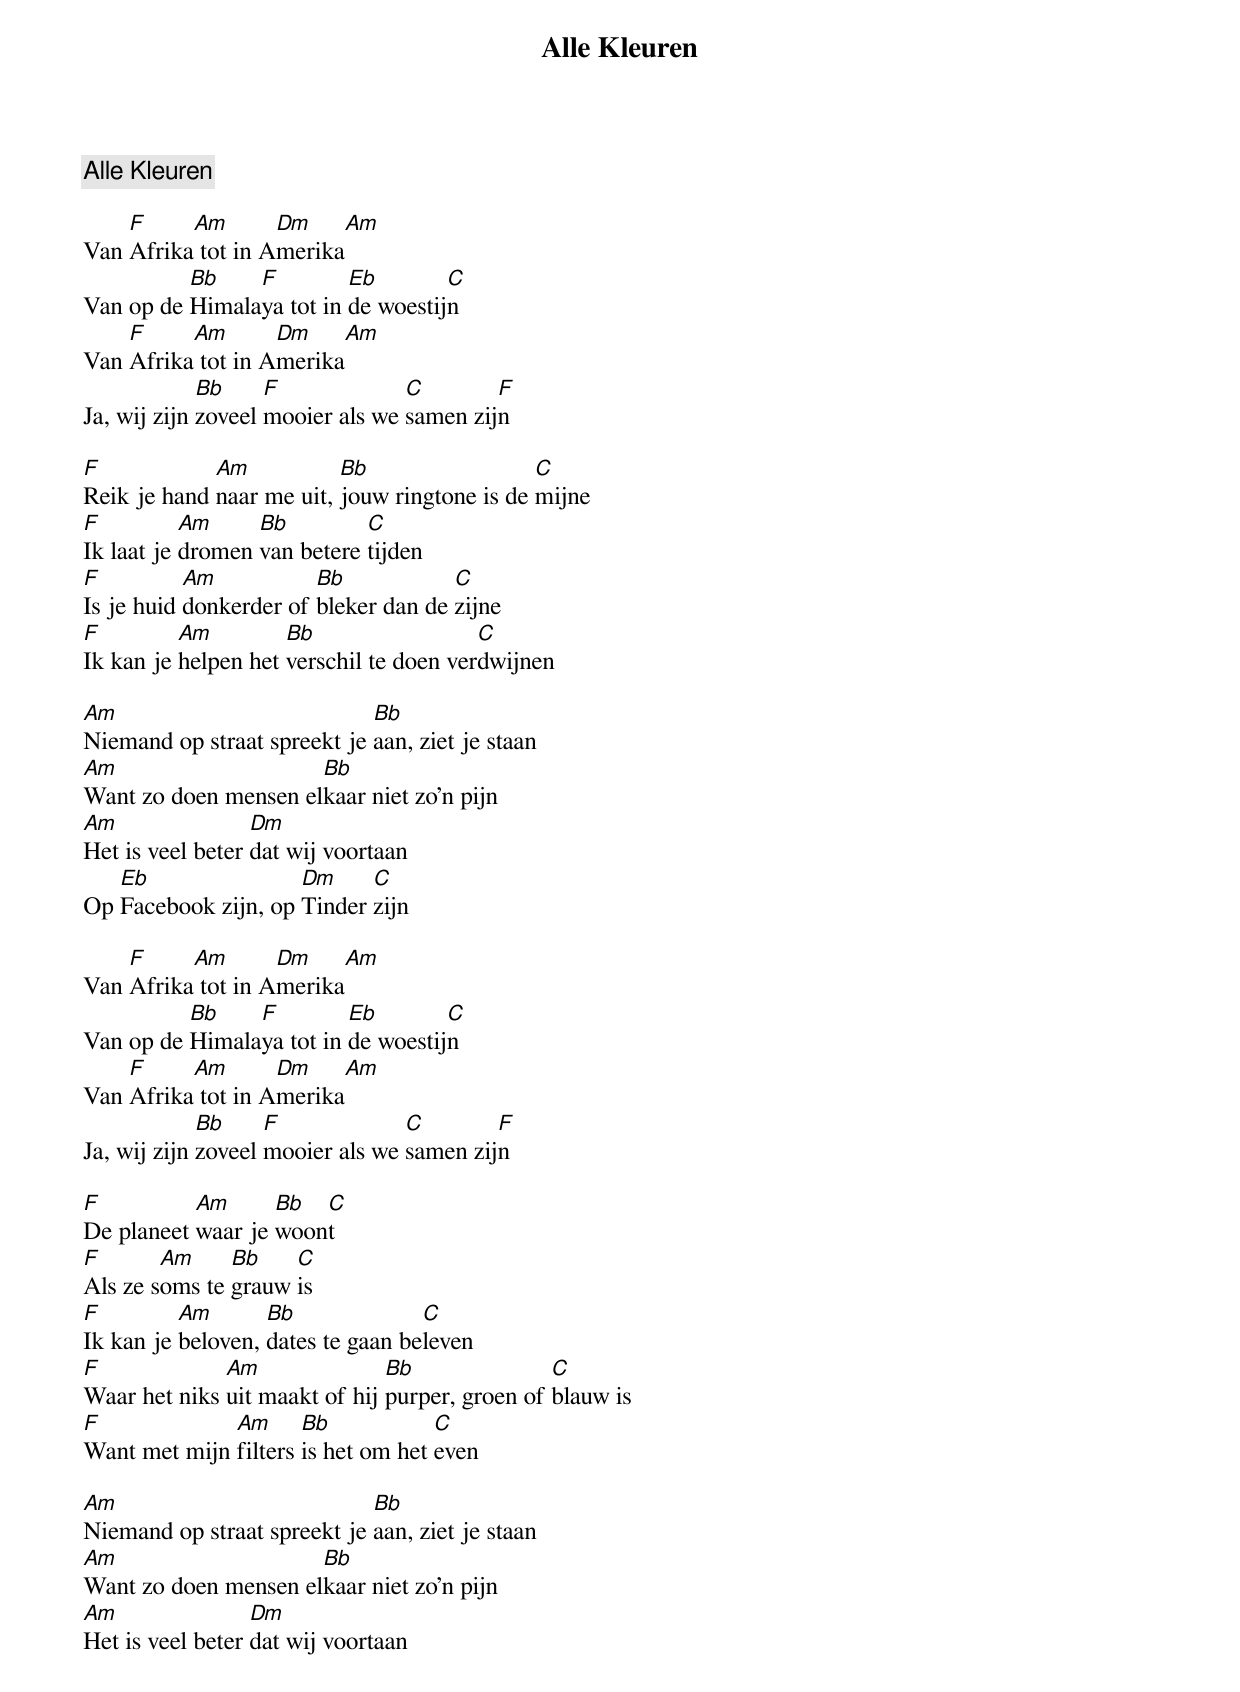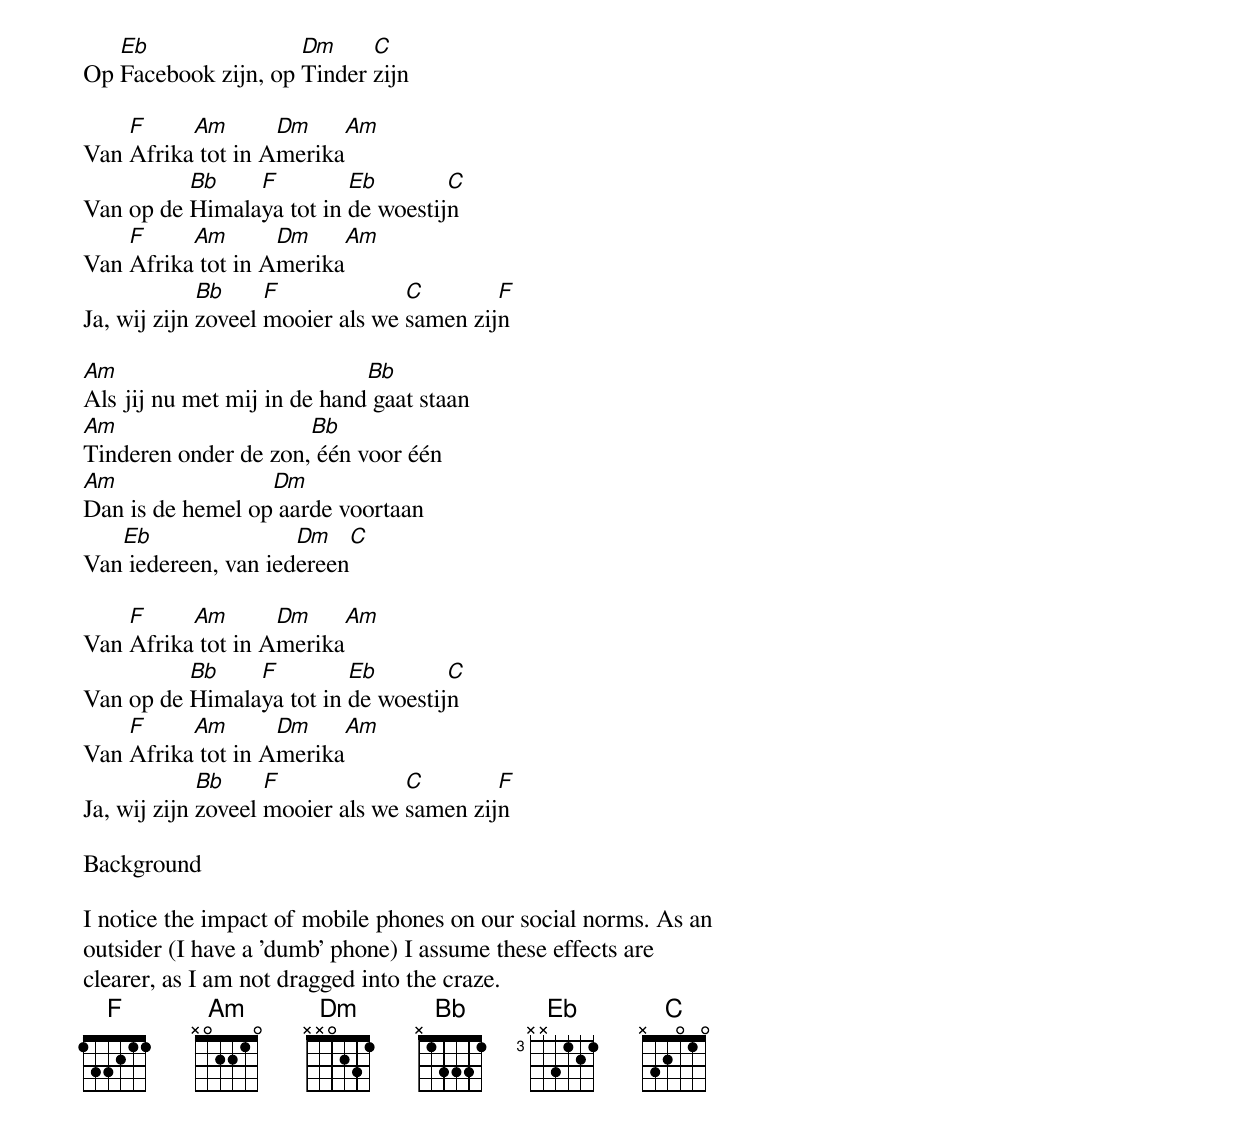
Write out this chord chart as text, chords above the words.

Alle Kleuren

Alle Kleuren

    F     Am       Dm    Am
Van Afrika tot in Amerika
          Bb    F         Eb        C
Van op de Himalaya tot in de woestijn
    F     Am       Dm    Am
Van Afrika tot in Amerika
             Bb     F             C        F
Ja, wij zijn zoveel mooier als we samen zijn

F            Am           Bb                  C
Reik je hand naar me uit, jouw ringtone is de mijne
F          Am     Bb         C
Ik laat je dromen van betere tijden
F          Am           Bb            C
Is je huid donkerder of bleker dan de zijne
F         Am         Bb                  C
Ik kan je helpen het verschil te doen verdwijnen

Am                           Bb
Niemand op straat spreekt je aan, ziet je staan
Am                    Bb
Want zo doen mensen elkaar niet zo'n pijn
Am                Dm
Het is veel beter dat wij voortaan
   Eb                Dm     C
Op Facebook zijn, op Tinder zijn

    F     Am       Dm    Am
Van Afrika tot in Amerika
          Bb    F         Eb        C
Van op de Himalaya tot in de woestijn
    F     Am       Dm    Am
Van Afrika tot in Amerika
             Bb     F             C        F
Ja, wij zijn zoveel mooier als we samen zijn

F          Am      Bb  C
De planeet waar je woont
F       Am     Bb    C
Als ze soms te grauw is
F         Am       Bb              C
Ik kan je beloven, dates te gaan beleven
F             Am               Bb               C
Waar het niks uit maakt of hij purper, groen of blauw is
F             Am      Bb            C
Want met mijn filters is het om het even

Am                           Bb
Niemand op straat spreekt je aan, ziet je staan
Am                    Bb
Want zo doen mensen elkaar niet zo'n pijn
Am                Dm
Het is veel beter dat wij voortaan
   Eb                Dm     C
Op Facebook zijn, op Tinder zijn

    F     Am       Dm    Am
Van Afrika tot in Amerika
          Bb    F         Eb        C
Van op de Himalaya tot in de woestijn
    F     Am       Dm    Am
Van Afrika tot in Amerika
             Bb     F             C        F
Ja, wij zijn zoveel mooier als we samen zijn

Am                           Bb
Als jij nu met mij in de hand gaat staan
Am                    Bb
Tinderen onder de zon, één voor één
Am                Dm
Dan is de hemel op aarde voortaan
   Eb                Dm     C
Van iedereen, van iedereen

    F     Am       Dm    Am
Van Afrika tot in Amerika
          Bb    F         Eb        C
Van op de Himalaya tot in de woestijn
    F     Am       Dm    Am
Van Afrika tot in Amerika
             Bb     F             C        F
Ja, wij zijn zoveel mooier als we samen zijn

Background

I notice the impact of mobile phones on our social norms. As an
outsider (I have a 'dumb' phone) I assume these effects are
clearer, as I am not dragged into the craze.
